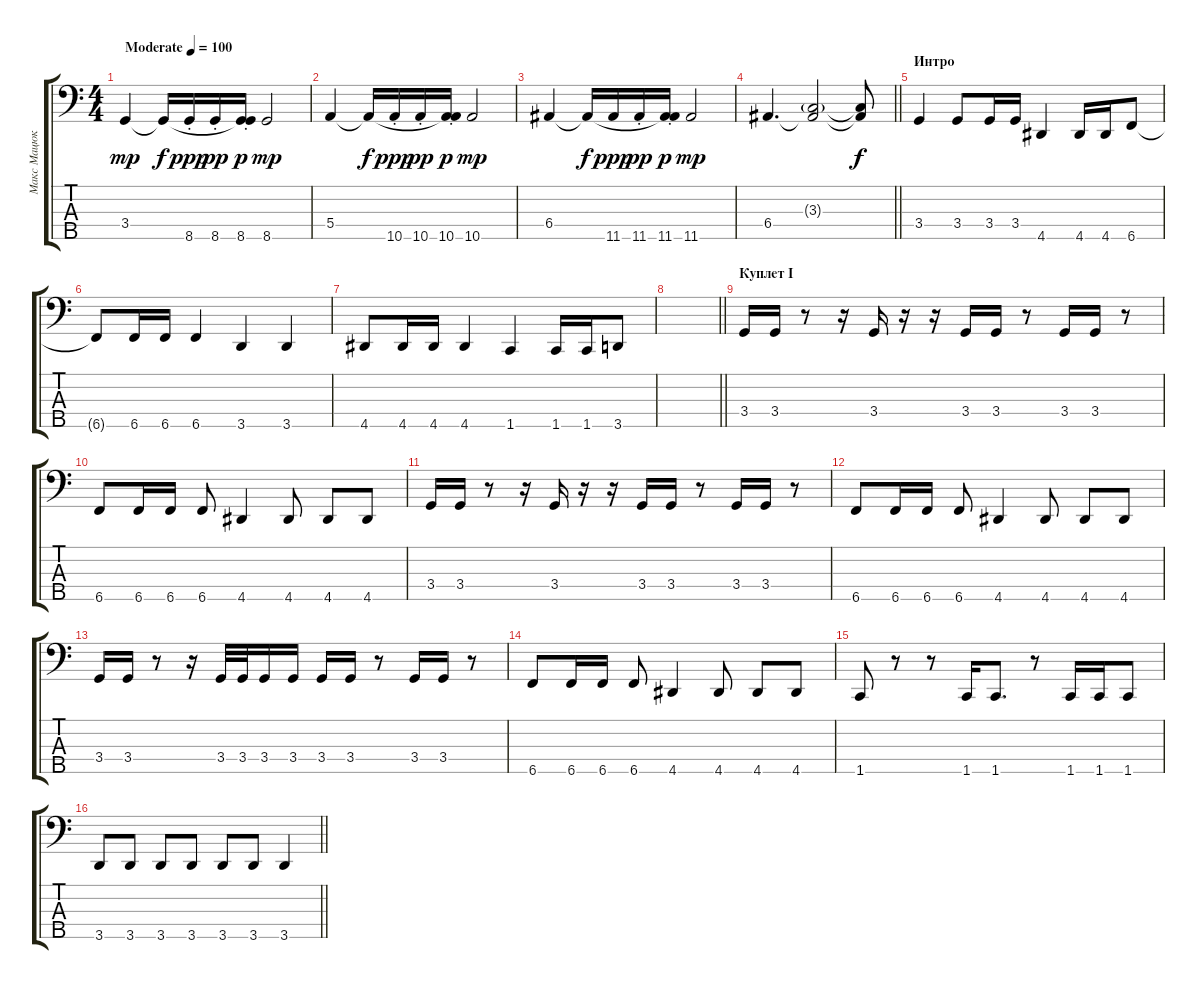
\track ("Макс Мацюк" "Макс Мацюк") {instrument electricbassfinger}
\staff {score tabs}
\tuning (G2 D2 A1 E1 B0) {hide}
\ts (4 4)
\tempo (100 "Moderate")
\clef f4
\ks c
3.4.4{dy mp instrument synthbass1} 3.4{t}.16{dy f} 8.5{st}.16{dy ppp} 8.5{st}.16{dy pp} (3.4{t} 8.5{st}).16{dy p} 8.5.2{dy mp} |
5.4.4 5.4{t}.16{dy f} 10.5{st}.16{dy ppp} 10.5{st}.16{dy pp} (5.4{t} 10.5{st}).16{dy p} 10.5.2{dy mp} |
6.4.4 6.4{t}.16{dy f} 11.5.16{dy ppp} 11.5{st}.16{dy pp} (6.4{t} 11.5{st}).16{dy p} 11.5.2{dy mp} |
\barLineRight lightlight
6.4.4{d} (3.3{g} 6.4{t}).2 (3.3{t} 6.4{t}).8{dy f} |
\section ("" "Интро")
3.4.4{volume 13 instrument electricbassfinger} 3.4.8 3.4.16 3.4.16 4.5.4 4.5.16 4.5.16 6.5.8 |
6.5{t}.8 6.5.16 6.5.16 6.5.4 3.5.4 3.5.4 |
4.5.8 4.5.16 4.5.16 4.5.4 1.5.4 1.5.16 1.5.16 3.5.8 |
\barLineRight lightlight
|
\section ("" "Куплет I")
3.4.16 3.4.16 r.8 r.16 3.4.16 r.16 r.16 3.4.16 3.4.16 r.8 3.4.16 3.4.16 r.8 |
6.5.8 6.5.16 6.5.16 6.5.8 4.5.4 4.5.8 4.5.8 4.5.8 |
3.4.16 3.4.16 r.8 r.16 3.4.16 r.16 r.16 3.4.16 3.4.16 r.8 3.4.16 3.4.16 r.8 |
6.5.8 6.5.16 6.5.16 6.5.8 4.5.4 4.5.8 4.5.8 4.5.8 |
3.4.16 3.4.16 r.8 r.16 3.4.32 3.4.32 3.4.16 3.4.16 3.4.16 3.4.16 r.8 3.4.16 3.4.16 r.8 |
6.5.8 6.5.16 6.5.16 6.5.8 4.5.4 4.5.8 4.5.8 4.5.8 |
1.5.8 r.8 r.8 1.5.16 1.5.8{d} r.8 1.5.16 1.5.16 1.5.8 |
\barLineRight lightlight
3.5.8 3.5.8 3.5.8 3.5.8 3.5.8 3.5.8 3.5.4
